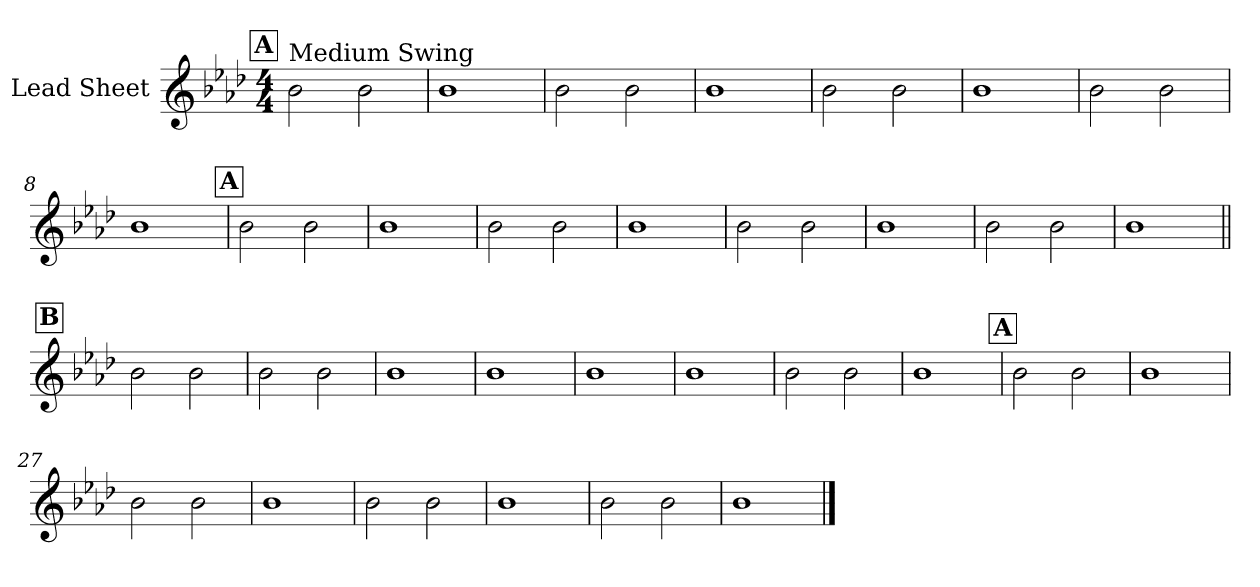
**kern
*part1
*staff1
*I"Lead Sheet
*clefG2
*k[b-e-a-d-]
*A-:
*M4/4
!!LO:REH:place=s1:a:fs=14:t=A
=1
!LO:TX:a:t=Medium Swing
2b-\
2b-\
=2
1b-
=3
2b-\
2b-\
=4
1b-
!!LO:LB:g=z
=5
2b-\
2b-\
=6
1b-
=7
2b-\
2b-\
=8
1b-
!!LO:LB:g=z
!!LO:REH:place=s1:a:fs=14:t=A
=9
2b-\
2b-\
=10
1b-
=11
2b-\
2b-\
=12
1b-
!!LO:LB:g=z
=13
2b-\
2b-\
=14
1b-
=15
2b-\
2b-\
=16
1b-
!!LO:LB:g=z
!!LO:REH:place=s1:a:fs=14:t=B
=17||
2b-\
2b-\
=18
2b-\
2b-\
=19
1b-
=20
1b-
!!LO:LB:g=z
=21
1b-
=22
1b-
=23
2b-\
2b-\
=24
1b-
!!LO:LB:g=z
!!LO:REH:place=s1:a:fs=14:t=A
=25
2b-\
2b-\
=26
1b-
=27
2b-\
2b-\
=28
1b-
!!LO:LB:g=z
=29
2b-\
2b-\
=30
1b-
=31
2b-\
2b-\
=32
1b-
==
*-
